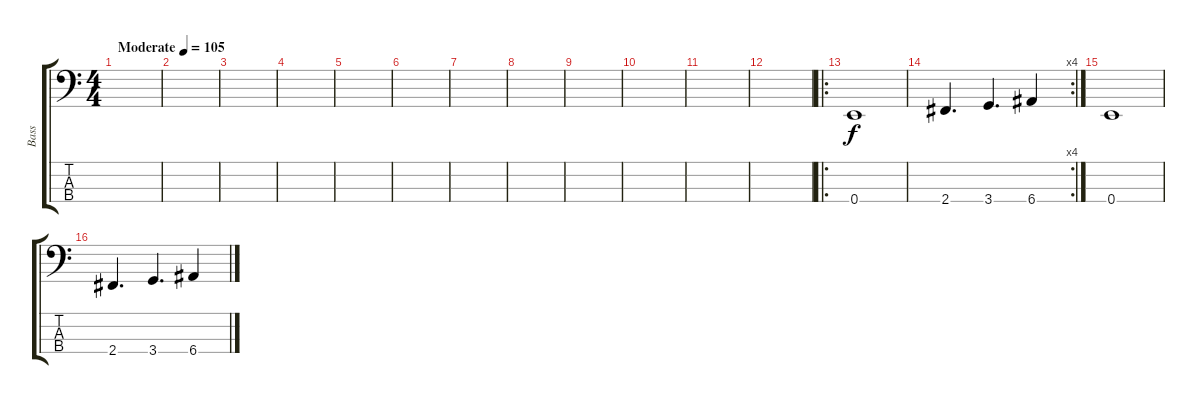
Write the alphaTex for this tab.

\track ("Bass" "Bass") {instrument electricbasspick}
\staff {score tabs}
\tuning (G2 D2 A1 E1) {hide}
\ts (4 4)
\tempo (105 "Moderate")
\clef f4
\ks c
|
|
|
|
|
|
|
|
|
|
|
|
\ro
0.4.1 |
\rc 4
2.4.4{d} 3.4.4{d} 6.4.4 |
0.4.1 |
2.4.4{d} 3.4.4{d} 6.4.4
